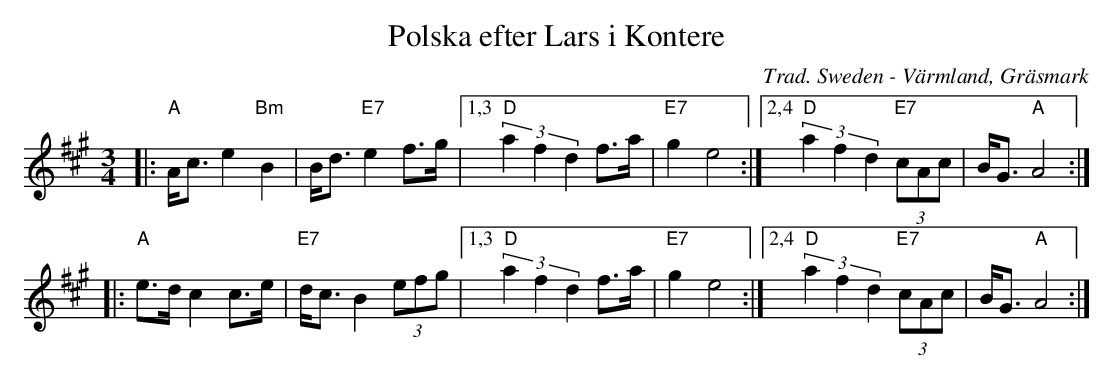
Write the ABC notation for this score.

X:1
T: Polska efter Lars i Kontere
C: Trad. Sweden - V\"armland, Gr\"asmark
M: 3/4
L: 1/8
K: A
|: "A"A<c e2 "Bm"B2 |     B<d "E7"e2   f>g |1,3 "D"(3a2f2d2 f>a | "E7"g2 e4 :|2,4 "D"(3a2f2d2 "E7"(3cAc | B<G "A"A4 :|
|: "A"e>d c2    c>e | "E7"d<c     B2 (3efg |1,3 "D"(3a2f2d2 f>a | "E7"g2 e4 :|2,4 "D"(3a2f2d2 "E7"(3cAc | B<G "A"A4 :|
